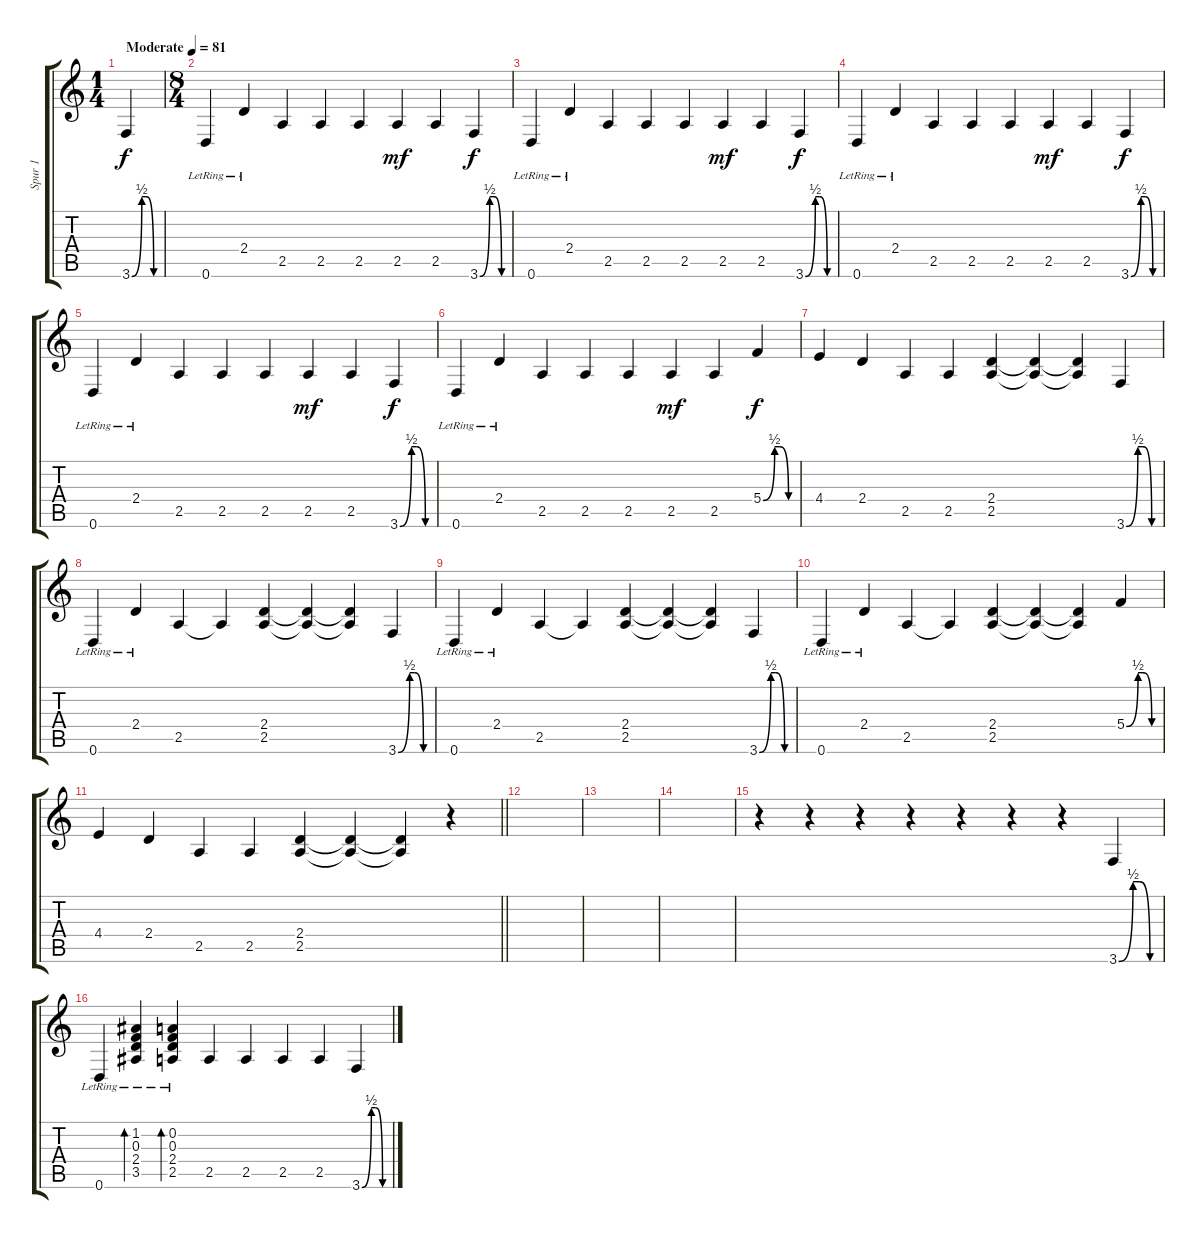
\track ("Spur 1" "Spur 1") {instrument electricguitarjazz}
\staff {score tabs}
\tuning (D4 A3 F3 C3 G2 D2) {hide}
\ts (1 4)
\tempo (81 "Moderate")
\clef g2
\ks c
3.6{be (custom 0 0 21 2 30 2 46 0 60 0)}.4{dy f instrument electricguitarjazz} |
\ts (8 4)
0.6{lr}.4 2.4{lr}.4 2.5.4 2.5.4 2.5.4 2.5.4{dy mf} 2.5.4 3.6{be (custom 0 0 21 2 30 2 46 0 60 0)}.4{dy f} |
0.6{lr}.4 2.4{lr}.4 2.5.4 2.5.4 2.5.4 2.5.4{dy mf} 2.5.4 3.6{be (custom 0 0 21 2 30 2 46 0 60 0)}.4{dy f} |
0.6{lr}.4 2.4{lr}.4 2.5.4 2.5.4 2.5.4 2.5.4{dy mf} 2.5.4 3.6{be (custom 0 0 21 2 30 2 46 0 60 0)}.4{dy f} |
0.6{lr}.4 2.4{lr}.4 2.5.4 2.5.4 2.5.4 2.5.4{dy mf} 2.5.4 3.6{be (custom 0 0 21 2 30 2 46 0 60 0)}.4{dy f} |
0.6{lr}.4 2.4{lr}.4 2.5.4 2.5.4 2.5.4 2.5.4{dy mf} 2.5.4 5.4{be (custom 0 0 21 2 30 2 46 0 60 0)}.4{dy f} |
4.4.4 2.4.4 2.5.4 2.5.4 (2.4 2.5).4 (2.4{t} 2.5{t}).4 (2.4{t} 2.5{t}).4 3.6{be (custom 0 0 21 2 30 2 46 0 60 0)}.4 |
0.6{lr}.4 2.4{lr}.4 2.5.4 2.5{t}.4 (2.4 2.5).4 (2.4{t} 2.5{t}).4 (2.4{t} 2.5{t}).4 3.6{be (custom 0 0 21 2 30 2 46 0 60 0)}.4 |
0.6{lr}.4 2.4{lr}.4 2.5.4 2.5{t}.4 (2.4 2.5).4 (2.4{t} 2.5{t}).4 (2.4{t} 2.5{t}).4 3.6{be (custom 0 0 21 2 30 2 46 0 60 0)}.4 |
0.6{lr}.4 2.4{lr}.4 2.5.4 2.5{t}.4 (2.4 2.5).4 (2.4{t} 2.5{t}).4 (2.4{t} 2.5{t}).4 5.4{be (custom 0 0 21 2 30 2 46 0 60 0)}.4 |
\barLineRight lightlight
4.4.4 2.4.4 2.5.4 2.5.4 (2.4 2.5).4 (2.4{t} 2.5{t}).4 (2.4{t} 2.5{t}).4 r.4 |
\section ("" "")
|
|
|
r.4 r.4 r.4 r.4 r.4 r.4 r.4 3.6{be (custom 0 0 21 2 30 2 46 0 60 0)}.4 |
0.6{lr}.4 (1.2 0.3 2.4{lr} 3.5).4{bd 60} (0.2{lr} 0.3{lr} 2.4{lr} 2.5{lr}).4{bd 60} 2.5.4 2.5.4 2.5.4 2.5.4 3.6{be (custom 0 0 21 2 30 2 46 0 60 0)}.4
